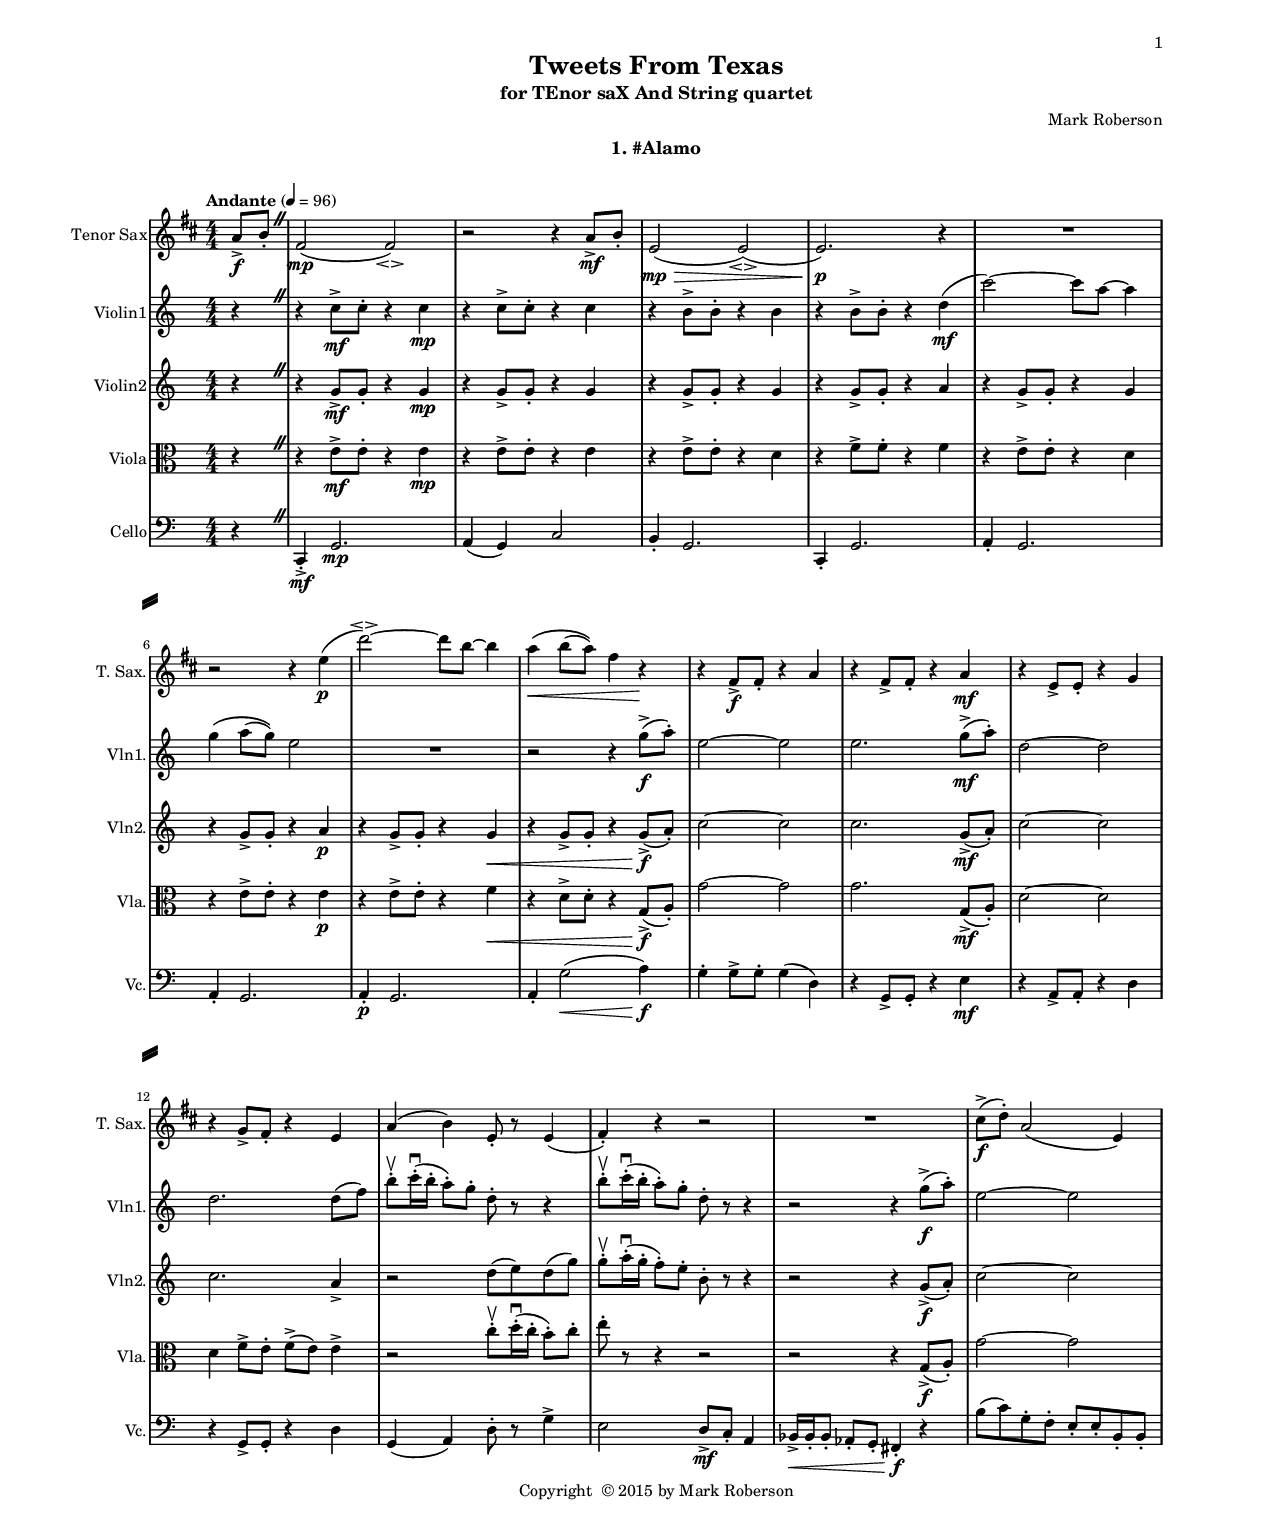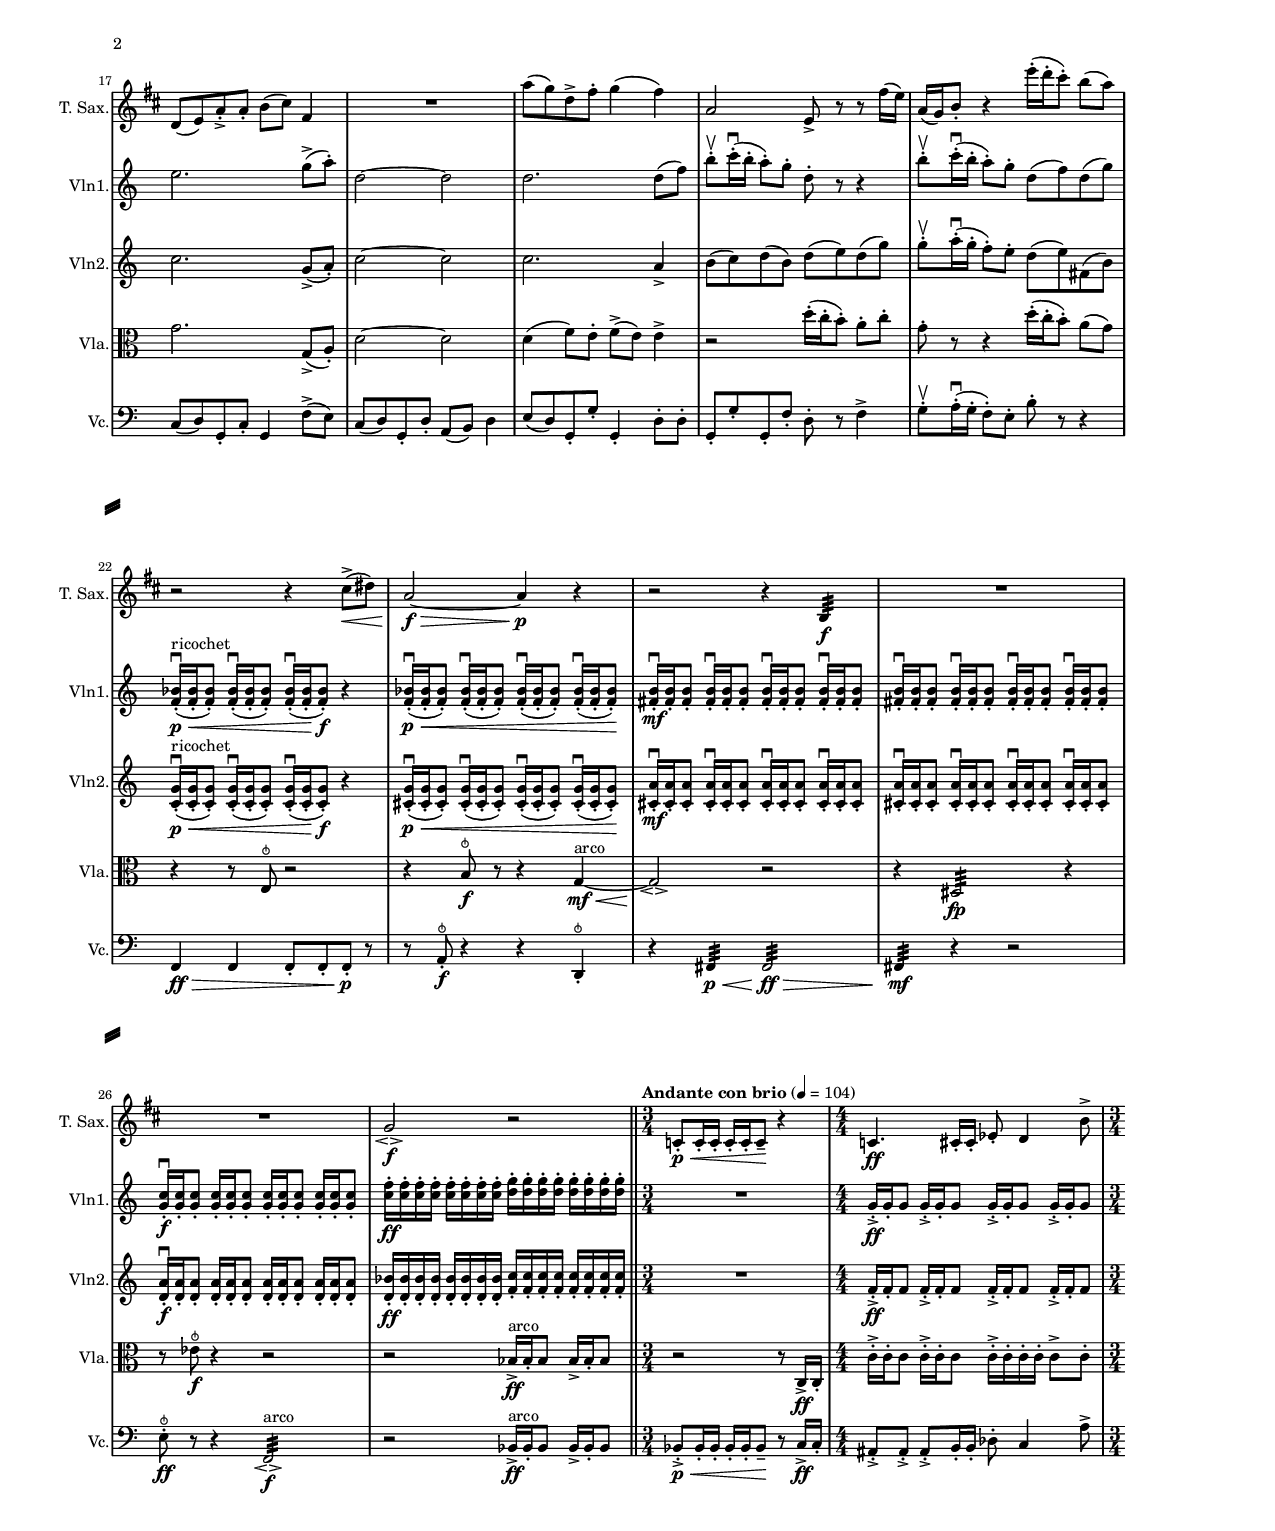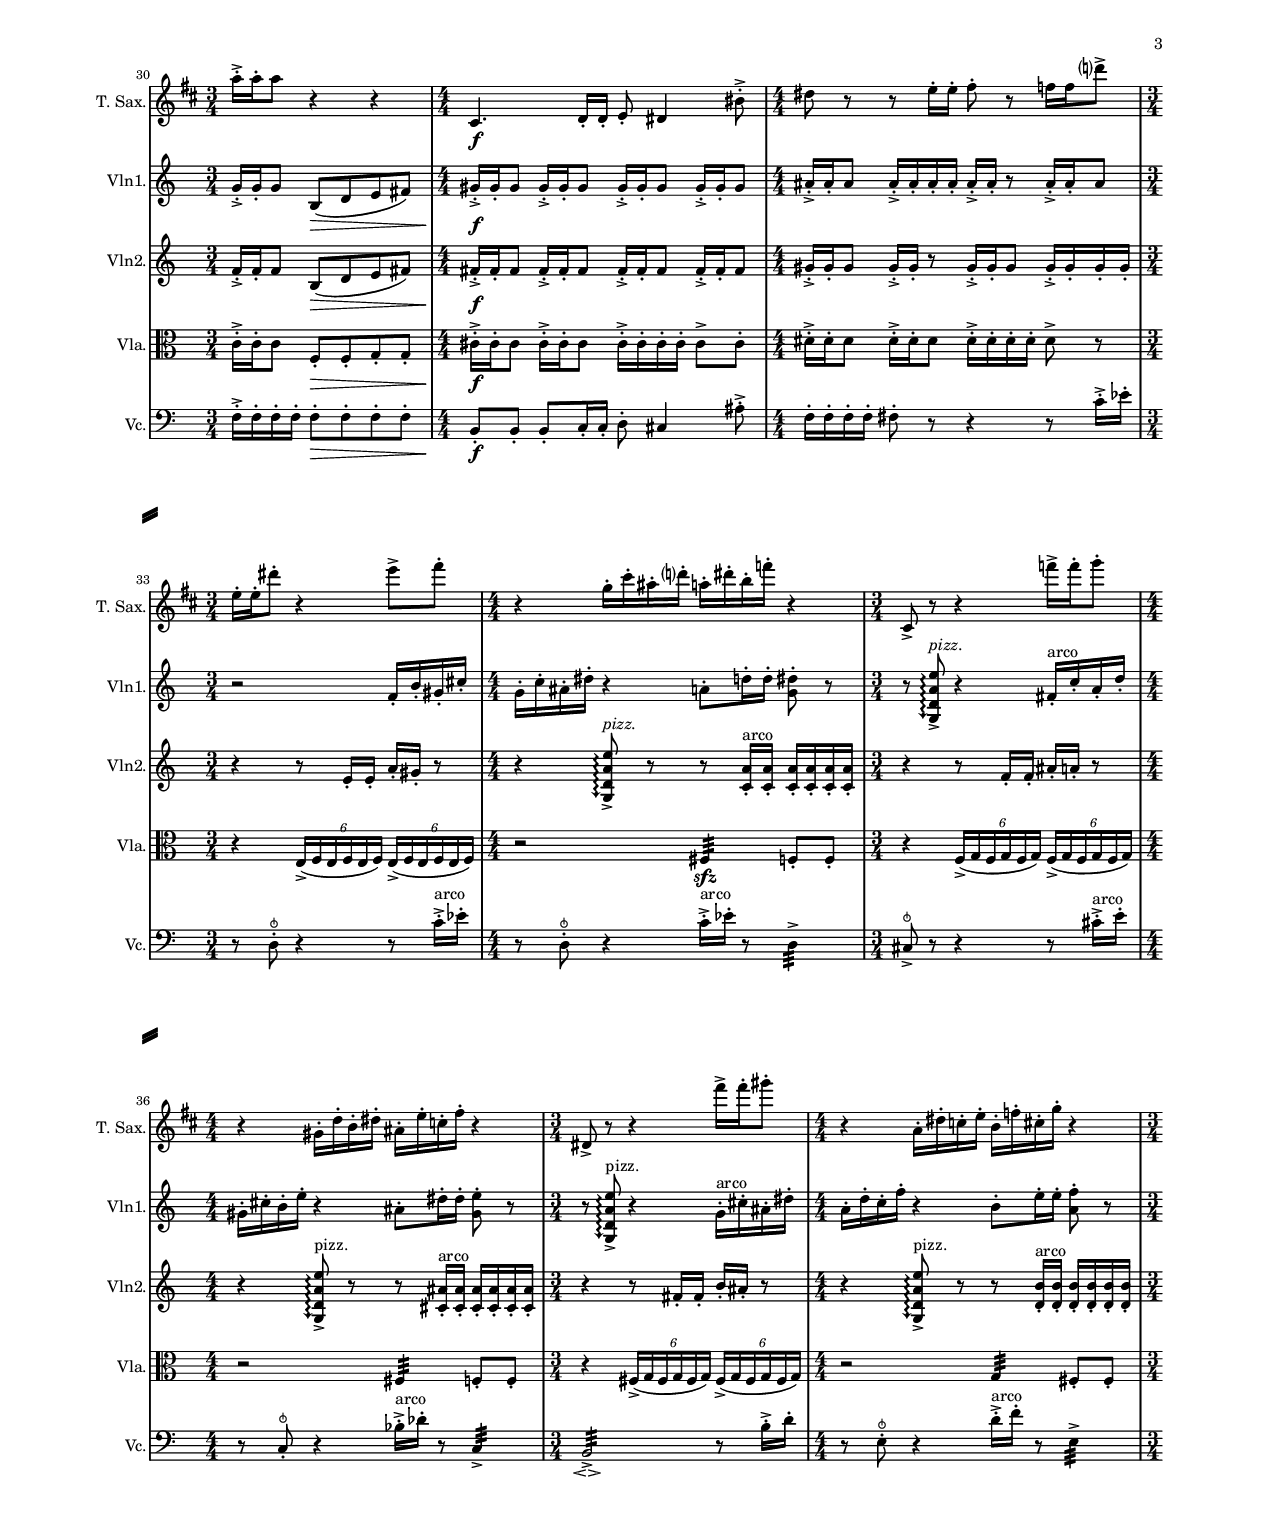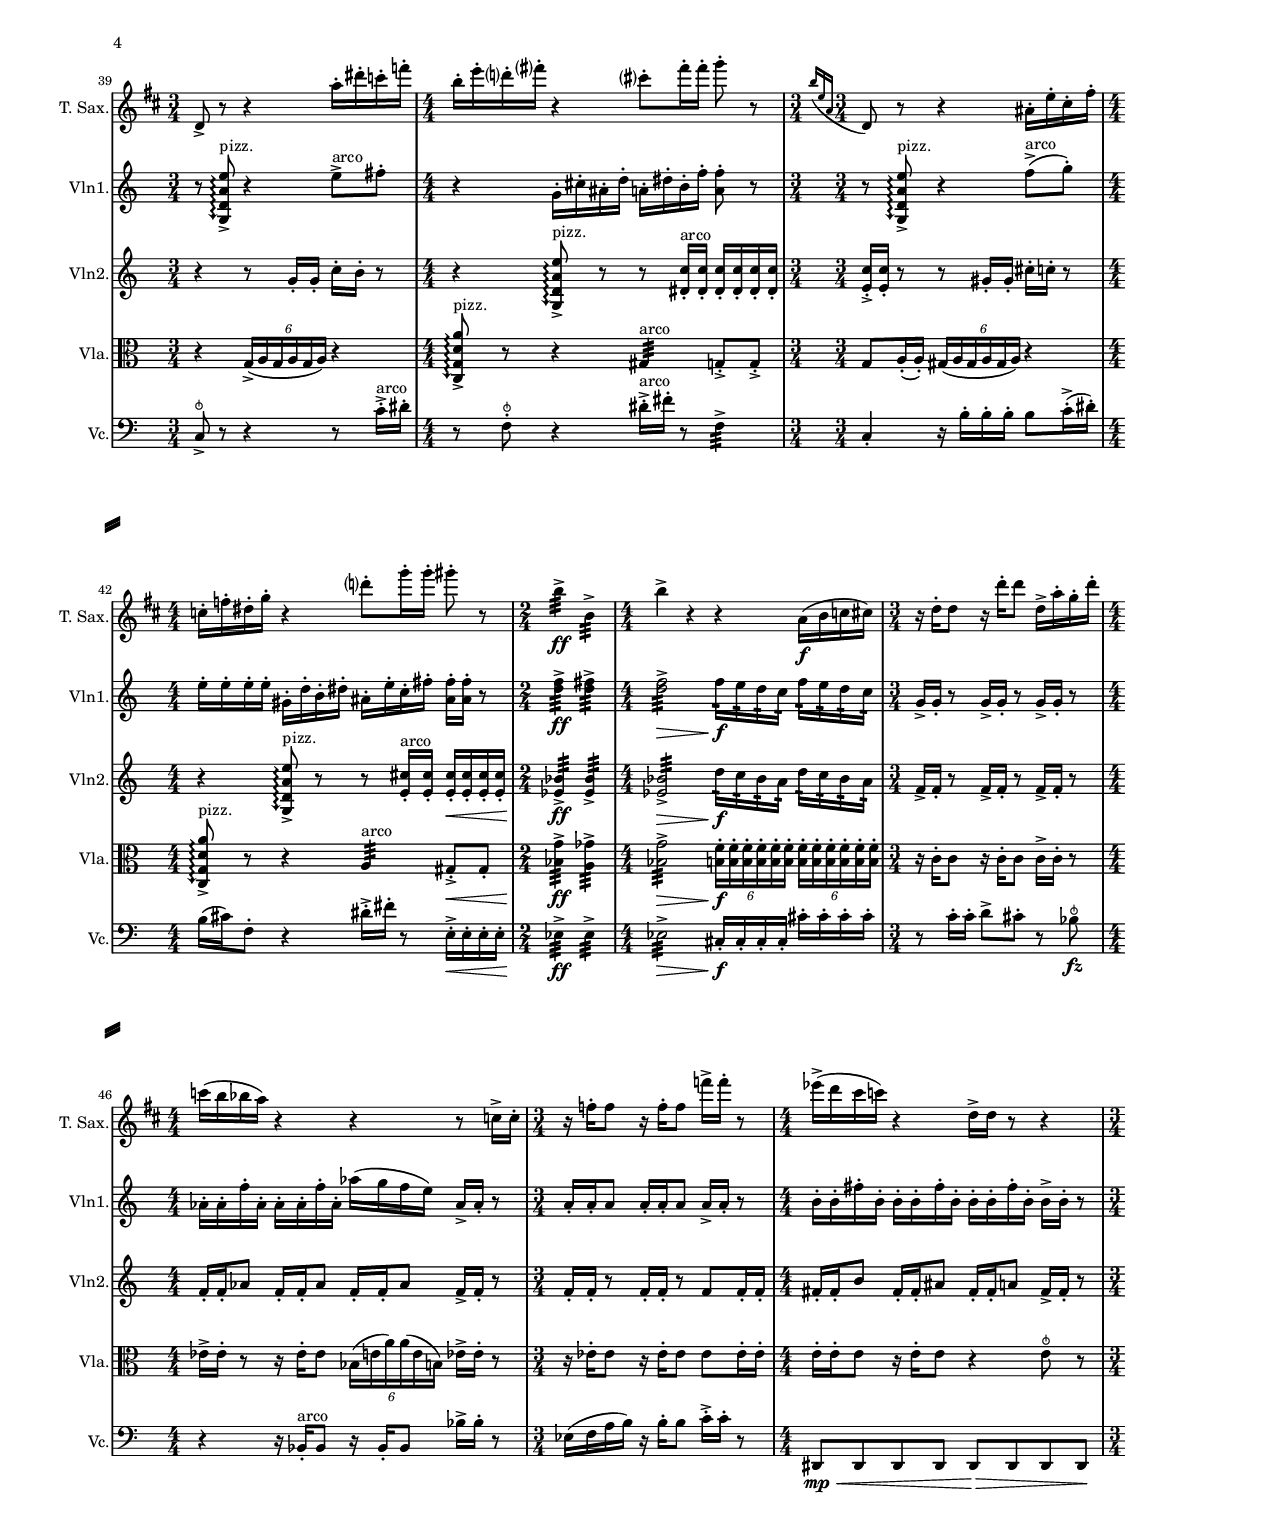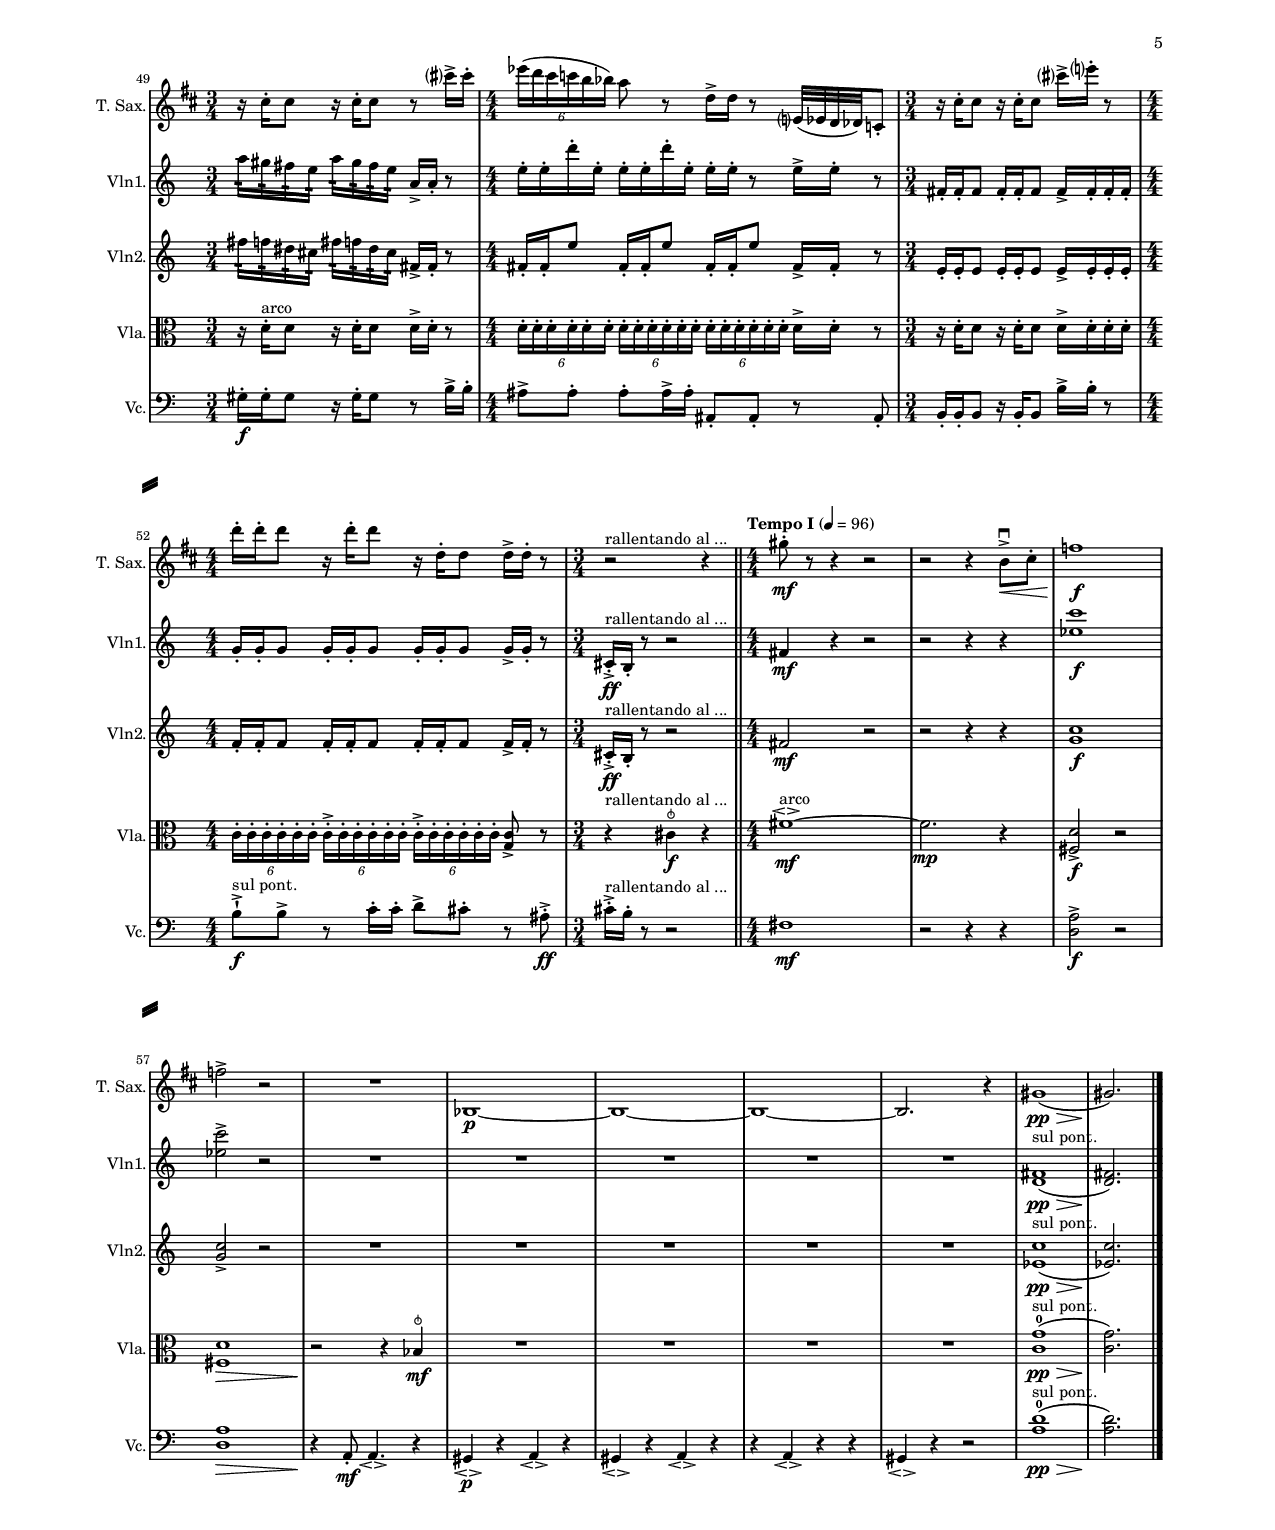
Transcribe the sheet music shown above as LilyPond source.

%=============================================
%   created by MuseScore Version: 1.3
%          Monday, July 13, 2015
%=============================================

\version "2.12.0"


#(set-default-paper-size "letter")
#(set-global-staff-size 14)

\paper {
  inner-margin = 0.75\in
  outer-margin = 0.75\in
  top-margin    = 0.5\in
  bottom-margin = 0.75\in
  indent = 0 \mm 
  ragged-last-bottom = ##f
  ragged-bottom = ##f  
  system-separator-markup = \slashSeparator 
  first-page-number = 1
  print-first-page-number = ##t  
  two-sided = ##t
  binding-offset = 0.25\in
  print-all-headers = ##t
  }

\header {
    title = "Tweets From Texas"
    subtitle = "for TEnor saX And String quartet"
    %    subtitle = "1. #Alamo"
    composer = "Mark Roberson"
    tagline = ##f
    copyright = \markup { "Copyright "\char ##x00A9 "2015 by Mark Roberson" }    
    }

ATSaxvoiceAA = \relative c'{
    \set Staff.instrumentName = #"Tenor Sax"
    \set Staff.shortInstrumentName = #"T. Sax."
    \clef treble
    %staffkeysig
    \key d \major 
    %barkeysig: 
    \key d \major 
    %bartimesig: 
    \time 4/4 
    \partial 4*1
    \override BreathingSign #'text = \markup {
      \musicglyph #"scripts.caesura.straight"
    }
    \tempo "Andante" 4 = 96  
    a'8->  \f b-.  \breathe      | % 1
    fis2( \mp fis\espressivo )      | % 2
    r r4 a8->  \mf b-.       | % 3
    e,2( \> \mp e\espressivo )(      | % 4
    e2.) \! \p r4      | % 5
    R1  | % 
    r2 r4 e'( \p      | % 7
    d'2~\espressivo ) d8 b~ b4      | % 8
    a\( \< b8( a)\) fis4 r \!     | % 9
    r fis,8->  \f fis-.  r4 a      | % 10
    r fis8->  fis-.  r4 a \mf     | % 11
    r e8->  e-.  r4 g      | % 12
    r g8->  fis-.  r4 e       | % 13
    a( b) e,8-.  r e4(      | % 14
    fis-. ) r r2      | % 15
    R1     | % 16
    cis'8-> \f ( d-. ) a2( e4)      | % 17
    d8( e) a-> -.  a-.  b( cis) fis,4      | % 18
    R1  | % 
    a'8( g) d->  fis-.  g4( fis)      | % 20
    a,2 e8->  r r fis'16( e)      | % 21
    a,( g) b8-.  r4 e'16-. ( d-.  cis8-. ) b( a)      | % 22
    r2 r4 cis,8-> ( \< dis)      | % 23
    a2~ \> \! \f a4 \! \p r      | % 24
    r2 r4 b,:32  \f      | % 25
    R1 *2  | % 
    g'2\espressivo  \f r       \bar "||"   | % 28
    %bartimesig: 
    \time 3/4 
    \tempo "Andante con brio" 4 = 104
    c,8-.  \< \p c16-.  c-.  c-.  c-.  c8--  \! r4      | % 29
    %bartimesig: 
    \time 4/4 
    c4. \ff cis16-.  cis-.  ees8-.  d4 b'8->       | % 30
    %bartimesig: 
    \time 3/4 
    a'16-> -.  a-.  a8 r4 r %bartimesig: 
    \time 3/4 
         | % 31
    %bartimesig: 
    \time 4/4 
    cis,,4. \f d16-.  d-.  e8-.  dis4 bis'8-> -.       | % 32
    %bartimesig: 
    \time 4/4 
    dis8 r r e16-.  e-.  fis8-.  r f16 f d'8->       | % 33
    %bartimesig: 
    \time 3/4 
    e,16-.  e-.  dis'8-.  r4 e8->  fis-.       | % 34
    %bartimesig: 
    \time 4/4 
    r4 g,16-.  cis-.  ais-.  d-.  a-.  dis-.  b-.  f'-.  r4      | % 35
    %bartimesig: 
    \time 3/4 
    cis,,8->  r r4 f''16->  f-.  g8-.       | % 36
    %bartimesig: 
    \time 4/4 
    r4 gis,,16-.  d'-.  b-.  dis-.  ais-.  e'-.  c-.  fis-.  r4      | % 37
    %bartimesig: 
    \time 3/4 
    dis,8->  r r4 fis''16->  fis-.  gis8-.       | % 38
    %bartimesig: 
    \time 4/4 
    r4 a,,16-.  dis-.  c-.  e-.  b-.  f'-.  cis-.  g'-.  r4      | % 39
    %bartimesig: 
    \time 3/4 
    d,8->  r r4 a''16-.  dis-.  c-.  f-.       | % 40
    %bartimesig: 
    \time 4/4 
    b,16-.  e-.  d-.  fis-.  r4 cis8-.  fis16-.  fis-.  g8-.  r      | % 41
    %bartimesig: 
    \time 3/4 
    \grace{\stemUp b,16(  [ e, a,  ]  } \stemNeutral d,8) r r4 ais'16-.  e'-.  cis-.  fis-.       | % 42
    %bartimesig: 
    \time 4/4 
    c16-.  f-.  dis-.  g-.  r4 d'8-.  g16-.  g-.  gis8-.  r      | % 43
    %bartimesig: 
    \time 2/4 
    b,4:32 ->  \ff b,:32 ->       | % 44
    %bartimesig: 
    \time 4/4 
    b'4->  r r a,16( \f b c cis)      | % 45
    %bartimesig: 
    \time 3/4 
    r16 d-.  d8 r16 d'-.  d8 d,16->  a'-.  g-.  d'-.       | % 46
    %bartimesig: 
    \time 4/4 
    c16( b bes a) r4 r r8 c,16->  c-.       | % 47
    %bartimesig: 
    \time 3/4 
    r16 f-.  f8 r16 f-.  f8 f'16->  f-.  r8      | % 48
    %bartimesig: 
    \time 4/4 
    ees16-> ( d cis c) r4 d,16->  d r8 r4      | % 49
    %bartimesig: 
    \time 3/4 
    r16 cis-.  cis8 r16 cis-.  cis8 r cis'16->  cis-.       | % 50
    %bartimesig: 
    \time 4/4 
    \times 4/6{ees16( d cis c b bes)  } a8 r d,16->  d r8 e,32( ees d des) c8-.       | % 51
    %bartimesig: 
    \time 3/4 
    r16 cis'-.  cis8 r16 cis-.  cis8 cis'16->  e-.  r8      | % 52
    %bartimesig: 
    \time 4/4 
    d16-.  d-.  d8 r16 d-.  d8 r16 d,-.  d8 d16->  d-.  r8      | % 53
    %bartimesig: 
    \time 3/4 
    r2 ^\markup {\upright  "rallentando al ..."} r4     \bar "||"      | % 54
    %bartimesig: 
    \time 4/4 
    \tempo "Tempo I" 4 = 96  
    gis8-.  \mf r r4 r2     | % 55
    r2 r4 b,8-> \downbow  \< cis-.       | % 56
    f1 \! \f      | % 57
    f2->  r      | % 58
    R1  | % 
    bes,,1~ \p      | % 60
    bes~      | % 61
    bes~      | % 62
    bes2. r4      | % 63
    gis'1( \> \pp      | % 64
    gis2.) \! \bar "|." 
}% end of last bar in partorvoice

 

AVlnvoiceBA = \relative c'{
    \set Staff.instrumentName = #"Violin1"
    \set Staff.shortInstrumentName = #"Vln1."
    \clef treble
    %staffkeysig
    \key c \major 
    %bartimesig: 
    \time 4/4 
    \partial 4*1
    \override BreathingSign #'text = \markup {
      \musicglyph #"scripts.caesura.straight"
    }
    \tempo "Andante" 4 = 96  
    r4 \breathe      | % 1
    r c'8->  \mf c-.  r4 c \mp      | % 2
    r c8->  c-.  r4 c      | % 3
    r b8->  b-.  r4 b      | % 4
    r b8->  b-.  r4 d( \mf      | % 5
    c'2~) c8 a~ a4      | % 6
    g\( a8( g)\) e2      | % 7
    R1  | % 
    r2 r4 g8-> ( \f a-. )      | % 9
    e2~ e      | % 10
    e2. g8-> ( \mf a-. )      | % 11
    d,2~ d      | % 12
    d2. d8( f)      | % 13
    b-. \upbow  c16-. \downbow ( b-.  a8-. ) g-.  d-.  r r4      | % 14
    b'8-. \upbow  c16-. \downbow ( b-.  a8-. ) g-.  d-.  r r4      | % 15
    r2 r4 g8-> ( \f a-. )      | % 16
    e2~ e      | % 17
    e2. g8-> ( a-. )      | % 18
    d,2~ d      | % 19
    d2. d8( f)      | % 20
    b-. \upbow  c16-. \downbow ( b-.  a8-. ) g-.  d-.  r r4      | % 21
    b'8-. \upbow  c16-. \downbow ( b-.  a8-. ) g-.  d( f) d( g)      | % 22
    <f, bes>16-. \downbow ( ^\markup {\upright  "ricochet"} \< \p <f bes>-.  <f bes>8-. ) <f bes>16-. \downbow ( <f bes>-.  <f bes>8-. ) <f bes>16-. \downbow ( <f bes>-.  <f bes>8-. ) \f r4      | % 23
    <f bes>16-. \downbow ( \< \p <f bes>-.  <f bes>8-. ) <f bes>16-. \downbow ( <f bes>-.  <f bes>8-. ) <f bes>16-. \downbow ( <f bes>-.  <f bes>8-. ) <f bes>16-. \downbow ( <f bes>-.  <f bes>8-. ) \!    | % 24
    <fis b>16-. \downbow  \mf <fis b>-.  <fis b>8-.  <fis b>16-. \downbow  <fis b>-.  <fis b>8-.  <fis b>16-. \downbow  <fis b>-.  <fis b>8-.  <fis b>16-. \downbow  <fis b>-.  <fis b>8-.       | % 25
    <fis b>16-. \downbow  <fis b>-.  <fis b>8-.  <fis b>16-. \downbow  <fis b>-.  <fis b>8-.  <fis b>16-. \downbow  <fis b>-.  <fis b>8-.  <fis b>16-. \downbow  <fis b>-.  <fis b>8-.       | % 26
    <g c>16-. \downbow  \f <g c>-.  <g c>8-.  <g c>16-.  <g c>-.  <g c>8-.  <g c>16-.  <g c>-.  <g c>8-.  <g c>16-.  <g c>-.  <g c>8-.       | % 27
    <c f>16-.  \ff <c f>-.  <c f>-.  <c f>-.  <c f>-.  <c f>-.  <c f>-.  <c f>-.  <d g>-.  <d g>-.  <d g>-.  <d g>-.  <d g>-.  <d g>-.  <d g>-.  <d g>-.    \bar "||"       | % 28
    %bartimesig: 
    \time 3/4 
    \tempo "Andante con brio" 4 = 104
    R2.  | % 
    %bartimesig: 
    \time 4/4 
    g,16-> -.  \ff g-.  g8 g16-> -.  g-.  g8 g16-> -.  g-.  g8 g16-> -.  g-.  g8      | % 30
    %bartimesig: 
    \time 3/4 
    g16-> -.  g-.  g8 b,( \> d e fis)  | % 31
    %bartimesig: 
    \time 4/4 
    gis16-> -.  \f gis-.  gis8 gis16-> -.  gis-.  gis8 gis16-> -.  gis-.  gis8 gis16-> -.  gis-.  gis8      | % 32
    %bartimesig: 
    \time 4/4 
    ais16-> -.  ais-.  ais8 ais16-> -.  ais-.  ais-.  ais-.  ais-> -.  ais-.  r8 ais16-> -.  ais-.  ais8      | % 33
    %bartimesig: 
    \time 3/4 
    r2 f16-.  b-.  gis-.  cis-.       | % 34
    %bartimesig: 
    \time 4/4 
    g16-.  c-.  ais-.  dis-.  r4 a8-.  d16-.  d-.  <g, dis'>8-.  r      | % 35
    %bartimesig: 
    \time 3/4 
    r8 \arpeggioArrowDown <g, d' a' e'>\arpeggio ->  ^\markup {\italic "pizz."} r4 fis'16-.  ^\markup {\upright  "arco"} c'-.  a-.  d-.       | % 36
    %bartimesig: 
    \time 4/4 
    gis,16-.  cis-.  b-.  e-.  r4 ais,8-.  dis16-.  dis-.  <gis, e'>8-.  r      | % 37
    %bartimesig: 
    \time 3/4 
    r8 \arpeggioArrowDown <g, d' a' e'>\arpeggio ->  ^\markup {\upright  "pizz."} r4 g'16-.  ^\markup {\upright  "arco"} cis-.  ais-.  dis-.       | % 38
    %bartimesig: 
    \time 4/4 
    a16-.  d-.  c-.  f-.  r4 b,8-.  e16-.  e-.  <a, f'>8-.  r      | % 39
    %bartimesig: 
    \time 3/4 
    r8 \arpeggioArrowDown <g, d' a' e'>\arpeggio ->  ^\markup {\upright  "pizz."} r4 e''8->  ^\markup {\upright  "arco"} fis-.       | % 40
    %bartimesig: 
    \time 4/4 
    r4 g,16-.  cis-.  ais-.  d-.  a-.  dis-.  b-.  f'-.  <a, f'>8-.  r      | % 41
    %bartimesig: 
    \time 3/4 
    r8 \arpeggioArrowDown <g, d' a' e'>\arpeggio ->  ^\markup {\upright  "pizz."} r4 f''8-> ( ^\markup {\upright  "arco"} g-. )      | % 42
    %bartimesig: 
    \time 4/4 
    e16-.  e-.  e-.  e-.  gis,-.  d'-.  b-.  dis-.  ais-.  e'-.  c-.  fis-. <ais, fis'>-.  <ais fis'>-.  r8      | % 43
    %bartimesig: 
    \time 2/4 
    <d f>4:32 ->  \ff <d fis>:32 ->       | % 44
    %bartimesig: 
    \time 4/4 
    <d f>2:32 -> \> f16:32 \f e: d: c: f: e: d: c:      | % 45
    %bartimesig: 
    \time 3/4 
    g16->  g-.  r8 g16->  g-.  r8 g16->  g-.  r8      | % 46
    %bartimesig: 
    \time 4/4 
    aes16-.  aes-.  f'-.  aes,-.  aes-.  aes-.  f'-.  aes,-.  aes'( g f e) aes,->  aes-.  r8      | % 47
    %bartimesig: 
    \time 3/4 
    a16-.  a-.  a8 a16-.  a-.  a8 a16->  a-.  r8      | % 48
    %bartimesig: 
    \time 4/4 
    b16-.  b-.  fis'-.  b,-.  b-.  b-.  fis'-.  b,-.  b-.  b-.  fis'-.  b,-.  b->  b-.  r8      | % 49
    %bartimesig: 
    \time 3/4 
    a'16:32 gis: fis: e: a: gis: fis: e: a,->  a-.  r8      | % 50
    %bartimesig: 
    \time 4/4 
    e'16-.  e-.  d'-.  e,-.  e-.  e-.  d'-.  e,-.  e-.  e-.  r8 e16->  e-.  r8      | % 51
    %bartimesig: 
    \time 3/4 
    fis,16-.  fis-.  fis8 fis16-.  fis-.  fis8 fis16->  fis-.  fis-.  fis-.       | % 52
    %bartimesig: 
    \time 4/4 
    g16-.  g-.  g8 g16-.  g-.  g8 g16-.  g-.  g8 g16->  g-.  r8      | % 53
    %bartimesig: 
    \time 3/4 
    cis,16-. -> \ff ^\markup {\upright  "rallentando al ..."}  b-. r8 r2  \bar "||"      | % 54
    %bartimesig: 
    \time 4/4 
    \tempo "Tempo I" 4 = 96  
    fis'4 \mf r r2      | % 55
    r2 r4 r      | % 56
    <ees' c'>1 \f      | % 57
    <ees c'>2->  r      | % 58
    R1 *5  | % 
    <d, fis>1( \> \pp ^\markup {\upright  "sul pont."}      | % 64
    <d fis>2.) \! \bar "|." 
}% end of last bar in partorvoice

 

AVlnvoiceCA = \relative c'{
    \set Staff.instrumentName = #"Violin2"
    \set Staff.shortInstrumentName = #"Vln2."
    \clef treble
    %staffkeysig
    \key c \major 
    %bartimesig: 
    \time 4/4 
    \partial 4*1
    \override BreathingSign #'text = \markup {
      \musicglyph #"scripts.caesura.straight"
    }
    \tempo "Andante" 4 = 96  
    r4 \breathe      | % 1
    r g'8->  \mf g-.  r4 g \mp      | % 2
    r g8->  g-.  r4 g      | % 3
    r g8->  g-.  r4 g      | % 4
    r g8->  g-.  r4 a      | % 5
    r g8->  g-.  r4 g      | % 6
    r g8->  g-.  r4 a \p      | % 7
    r g8->  g-.  r4 g \<     | % 8
    r g8->  g-.  r4 g8-> ( \f a-. )      | % 9
    c2~ c      | % 10
    c2. g8-> ( \mf a-. )      | % 11
    c2~ c      | % 12
    c2. a4->       | % 13
    r2 d8( e) d( g)      | % 14
    g-. \upbow  a16-. \downbow ( g-.  f8-. ) e-.  b-.  r r4      | % 15
    r2 r4 g8-> ( \f a-. )      | % 16
    c2~ c      | % 17
    c2. g8-> ( a-. )      | % 18
    c2~ c      | % 19
    c2. a4->       | % 20
    b8( c) d( b) d( e) d( g)      | % 21
    g-. \upbow  a16-. \downbow ( g-.  f8-. ) e-.  d( e) fis,( b)      | % 22
    <c, g'>16-. \downbow ( \< \p ^\markup {\upright  "ricochet"} <c g'>-.  <c g'>8-. ) <c g'>16-. \downbow ( <c g'>-.  <c g'>8-. ) <c g'>16-. \downbow ( <c g'>-.  <c g'>8-. ) \f r4      | % 23
    <cis g'>16-. \downbow ( \< \p <cis g'>-.  <cis g'>8-. ) <cis g'>16-. \downbow ( <cis g'>-.  <cis g'>8-. ) <cis g'>16-. \downbow ( <cis g'>-.  <cis g'>8-. ) <cis g'>16-. \downbow ( <cis g'>-.  <cis g'>8-. ) \!      | % 24
    <cis a'>16-. \downbow  \mf <cis a'>-.  <cis a'>8-.  <cis a'>16-. \downbow  <cis a'>-.  <cis a'>8-.  <cis a'>16-. \downbow  <cis a'>-.  <cis a'>8-.  <cis a'>16-. \downbow  <cis a'>-.  <cis a'>8-.       | % 25
    <cis a'>16-. \downbow  <cis a'>-.  <cis a'>8-.  <cis a'>16-. \downbow  <cis a'>-.  <cis a'>8-.  <cis a'>16-. \downbow  <cis a'>-.  <cis a'>8-.  <cis a'>16-. \downbow  <cis a'>-.  <cis a'>8-.       | % 26
    <d a'>16-. \downbow  \f <d a'>-.  <d a'>8-.  <d a'>16-.  <d a'>-.  <d a'>8-.  <d a'>16-.  <d a'>-.  <d a'>8-.  <d a'>16-.  <d a'>-.  <d a'>8-.       | % 27
    <d bes'>16-.  \ff <d bes'>-.  <d bes'>-.  <d bes'>-.  <d bes'>-.  <d bes'>-.  <d bes'>-.  <d bes'>-.  <f c'>-.  <f c'>-.  <f c'>-.  <f c'>-.  <f c'>-.  <f c'>-.  <f c'>-.  <f c'>-.  \bar "||"     | % 28
    %bartimesig: 
    \time 3/4 
    \tempo "Andante con brio" 4 = 104
    R2.  | % 
    %bartimesig: 
    \time 4/4 
    f16-> -.  \ff f-.  f8 f16-> -.  f-.  f8 f16-> -.  f-.  f8 f16-> -.  f-.  f8      | % 30
    %bartimesig: 
    \time 3/4 
    f16-> -.  f-.  f8 b,( \> d e fis)  | % 31
    %bartimesig: 
    \time 4/4 
    fis16-> -.  \f fis-.  fis8 fis16-> -.  fis-.  fis8 fis16-> -.  fis-.  fis8 fis16-> -.  fis-.  fis8      | % 32
    %bartimesig: 
    \time 4/4 
    gis16-> -.  gis-.  gis8 gis16-> -.  gis-.  r8 gis16-> -.  gis-.  gis8 gis16-> -.  gis-.  gis-.  gis-.       | % 33
    %bartimesig: 
    \time 3/4 
    r4 r8 e16-.  e-.  a-.  gis-.  r8      | % 34
    %bartimesig: 
    \time 4/4 
    r4 \arpeggioArrowDown <g, d' a' e'>8\arpeggio ->  ^\markup {\italic "pizz."} r r <c a'>16-.  ^\markup {\upright  "arco"} <c a'>-.  <c a'>-.  <c a'>-.  <c a'>-.  <c a'>-.       | % 35
    %bartimesig: 
    \time 3/4 
    r4 r8 f16-.  f-.  ais-.  a-.  r8      | % 36
    %bartimesig: 
    \time 4/4 
    r4 \arpeggioArrowDown <g, d' a' e'>8\arpeggio ->  ^\markup {\upright  "pizz."} r r <cis ais'>16-.  ^\markup {\upright  "arco"} <cis ais'>-.  <cis ais'>-.  <cis ais'>-.  <cis ais'>-.  <cis ais'>-.       | % 37
    %bartimesig: 
    \time 3/4 
    r4 r8 fis16-.  fis-.  b-.  ais-.  r8      | % 38
    %bartimesig: 
    \time 4/4 
    r4 \arpeggioArrowDown <g, d' a' e'>8\arpeggio ->  ^\markup {\upright  "pizz."} r r <d' b'>16-.  ^\markup {\upright  "arco"} <d b'>-.  <d b'>-.  <d b'>-.  <d b'>-.  <d b'>-.       | % 39
    %bartimesig: 
    \time 3/4 
    r4 r8 g16-.  g-.  c-.  b-.  r8      | % 40
    %bartimesig: 
    \time 4/4 
    r4 \arpeggioArrowDown <g, d' a' e'>8\arpeggio ->  ^\markup {\upright  "pizz."} r r <dis' c'>16-.  ^\markup {\upright  "arco"} <dis c'>-.  <dis c'>-.  <dis c'>-.  <dis c'>-.  <dis c'>-.       | % 41
    %bartimesig: 
    \time 3/4 
    <e c'>16-. ->  <e c'>-.  r8 r gis16-.  gis-.  cis-.  c-.  r8      | % 42
    %bartimesig: 
    \time 4/4 
    r4 \arpeggioArrowDown <g, d' a' e'>8\arpeggio ->  ^\markup {\upright  "pizz."} r r <e' cis'>16-.  ^\markup {\upright  "arco"} <e cis'>-.  <e cis'>-.  \< <e cis'>-.  <e cis'>-.  <e cis'>-.       | % 43
    %bartimesig: 
    \time 2/4 
    <ees bes'>4:32 ->  \! \ff <ees bes'>:32 ->       | % 44
    %bartimesig: 
    \time 4/4 
    <ees bes'>2:32 -> \> d'16:32 \f c: bes: a: d: c: bes: a:      | % 45
    %bartimesig: 
    \time 3/4 
    f16->  f-.  r8 f16->  f-.  r8 f16->  f-.  r8      | % 46
    %bartimesig: 
    \time 4/4 
    f16-.  f-.  aes8 f16-.  f-.  aes8 f16-.  f-.  aes8 f16->  f-.  r8      | % 47
    %bartimesig: 
    \time 3/4 
    f16-.  f-.  r8 f16-.  f-.  r8 f f16-.  f-.       | % 48
    %bartimesig: 
    \time 4/4 
    fis16-.  fis-.  b8 fis16-.  fis-.  ais8 fis16-.  fis-.  a8 fis16->  fis-.  r8      | % 49
    %bartimesig: 
    \time 3/4 
    fis'16:32 f: dis: cis: fis: f: dis: cis: fis,16->  fis-.  r8      | % 50
    %bartimesig: 
    \time 4/4 
    fis16-.  fis-.  e'8 fis,16-.  fis-.  e'8 fis,16-.  fis-.  e'8 fis,16->  fis-.  r8      | % 51
    %bartimesig: 
    \time 3/4 
    e16-.  e-.  e8 e16-.  e-.  e8 e16->  e-.  e-.  e-.       | % 52
    %bartimesig: 
    \time 4/4 
    f16-.  f-.  f8 f16-.  f-.  f8 f16-.  f-.  f8 f16->  f-.  r8      | % 53
    %bartimesig: 
    \time 3/4 
    cis16-. -> \ff ^\markup {\upright  "rallentando al ..."}  b-. r8 r2    \bar "||"      | % 54
    %bartimesig: 
    \time 4/4 
    \tempo "Tempo I" 4 = 96  
    fis'2 \mf r      | % 55
    r2 r4 r      | % 56
    <g c>1 \f      | % 57
    <g c>2->  r      | % 58
    R1 *5  | % 
    <ees c'>1( \> \pp ^\markup {\upright  "sul pont."}      | % 64
    <ees c'>2.) \! \bar "|." 
}% end of last bar in partorvoice

 

AVlavoiceDA = \relative c'{
    \set Staff.instrumentName = #"Viola"
    \set Staff.shortInstrumentName = #"Vla."
    \clef alto
    %staffkeysig
    \key c \major 
    %bartimesig: 
    \time 4/4 
    \partial 4*1
    \override BreathingSign #'text = \markup {
      \musicglyph #"scripts.caesura.straight"
    }
    \tempo "Andante" 4 = 96  
    r4 \breathe      | % 1
    r e8->  \mf e-.  r4 e \mp      | % 2
    r e8->  e-.  r4 e      | % 3
    r e8->  e-.  r4 d      | % 4
    r f8->  f-.  r4 f      | % 5
    r e8->  e-.  r4 d      | % 6
    r e8->  e-.  r4 e \p      | % 7
    r e8->  e-.  r4 f \<      | % 8
    r d8->  d-.  r4 g,8-> ( \f a-. )      | % 9
    g'2~ g      | % 10
    g2. g,8-> ( \mf a-. )      | % 11
    d2~ d      | % 12
    d4 f8->  e-.  f-> ( e) e4->       | % 13
    r2 c'8-. \upbow  d16-. \downbow ( c-.  b8-. ) c-.       | % 14
    e-.  r r4 r2      | % 15
    r r4 g,,8-> ( \f a-. )      | % 16
    g'2~ g      | % 17
    g2. g,8-> ( a-. )      | % 18
    d2~ d      | % 19
    d4( f8) e-.  f-> ( e) e4->       | % 20
    r2 d'16-. ( c-.  b8-. ) a-.  c-.       | % 21
    g-.  r r4 d'16-. ( c-.  b8-. ) a( g)      | % 22
    r4 r8 e, ^\snappizzicato r2      | % 23
    r4 b'8 ^\snappizzicato \f r r4 g~ ^\markup {\upright  "arco"} \mf \<     | % 24
    g2\espressivo \! r      | % 25
    r4 dis2:32  \fp  r4      | % 26
    r8 ees' ^\snappizzicato \f r4 r2   | % 27
    r bes16->  ^\markup {\upright  "arco"} \ff bes-.  bes8 bes16->  bes-.  bes8        \bar "||"     | % 28
    %bartimesig: 
    \time 3/4 
    \tempo "Andante con brio" 4 = 104
    r2 r8 c,16->  \ff c-.       | % 29
    %bartimesig: 
    \time 4/4 
    c'16-> -.  c-.  c8 c16-> -.  c-.  c8 c16-> -.  c-.  c-.  c-.  c8->  c-.       | % 30
    %bartimesig: 
    \time 3/4 
    c16-> -.  c-.  c8 f,-. \> f-.  g-.  g-.     | % 31
    %bartimesig: 
    \time 4/4 
    cis16-> -. \f cis-.  cis8 cis16-> -.  cis-.  cis8 cis16-> -.  cis-.  cis-.  cis-.  cis8->  cis-.       | % 32
    %bartimesig: 
    \time 4/4 
    dis16-> -.  dis-.  dis8 dis16-> -.  dis-.  dis8 dis16-> -.  dis-.  dis-.  dis-.  dis8->  r      | % 33
    %bartimesig: 
    \time 3/4 
    r4 \times 4/6{e,16-> ( f e  f e f)  } \times 4/6{e-> ( f e f e f)  }      | % 34
    %bartimesig: 
    \time 4/4 
    r2 fis4:32  \sfz  f8-.  f-.       | % 35
    %bartimesig: 
    \time 3/4 
    r4 \times 4/6{f16-> ( g f g f g)  } \times 4/6{f-> ( g f g f g)  }      | % 36
    %bartimesig: 
    \time 4/4 
    r2 fis4:32  f8-.  f-.       | % 37
    %bartimesig: 
    \time 3/4 
    r4 \times 4/6{fis16-> ( g fis g fis g)  } \times 4/6{fis-> ( g fis g fis g)  }      | % 38
    %bartimesig: 
    \time 4/4 
    r2 g4:32  fis8-.  fis-.       | % 39
    %bartimesig: 
    \time 3/4 
    r4 \times 4/6{g16-> ( a g a g a)  } r4      | % 40
    %bartimesig: 
    \time 4/4 
    \arpeggioArrowDown <c, g' d' a'>8\arpeggio ->  ^\markup {\upright  "pizz."} r r4 gis':32  ^\markup {\upright  "arco"} g8-. ->  g-. ->       | % 41
    %bartimesig: 
    \time 3/4 
    g8 a16-. ( a-. ) \times 4/6{gis16( a gis a gis a)  } r4      | % 42
    %bartimesig: 
    \time 4/4 
    \arpeggioArrowDown <c, g' d' a'>8\arpeggio ->  ^\markup {\upright  "pizz."} r r4 a':32  ^\markup {\upright  "arco"} gis8-. ->  \< gis-.       | % 43
    %bartimesig: 
    \time 2/4 
    <bes g'>4:32 -> \ff <a ges'>:32 ->       | % 44
    %bartimesig: 
    \time 4/4 
    <bes g'>2:32 -> \> \times 4/6{<b f'>16-. \f <b f'>-.  <b f'>-.  <b f'>-.  <b f'>-.  <b f'>-.   } \times 4/6{<b f'>-.  <b f'>-.  <b f'>-.  <b f'>-.  <b f'>-.  <b f'>-.   }      | % 45
    %bartimesig: 
    \time 3/4 
    r16 c-.  c8 r16 c-.  c8 c16->  c-.  r8      | % 46
    %bartimesig: 
    \time 4/4 
    ees16->  ees-.  r8 r16 ees-.  ees8 \times 4/6{bes16( e a) a( e b)  } ees16->  ees-.  r8      | % 47
    %bartimesig: 
    \time 3/4 
    r16 ees-.  ees8 r16 ees-.  ees8 ees ees16-.  ees-.       | % 48
    %bartimesig: 
    \time 4/4 
    e16-.  e-.  e8 r16 e-.  e8 r4 e8 ^\snappizzicato r      | % 49
    %bartimesig: 
    \time 3/4 
    r16 d-.  ^\markup {\upright  "arco"} d8 r16 d-.  d8 d16->  d-.  r8      | % 50
    %bartimesig: 
    \time 4/4 
    \times 4/6{d16-.  d-.  d-.  d-.  d-.  d-. } \times 4/6{d-.  d-.  d-.  d-.  d-.  d-.   } \times 4/6{d-.  d-.  d-.  d-.  d-.  d-.   } d16->  d-.  r8      | % 51
    %bartimesig: 
    \time 3/4 
    r16 d-.  d8 r16 d-.  d8 d16->  d-.  d-.  d-.       | % 52
    %bartimesig: 
    \time 4/4 
    \times 4/6{c16-.  c-.  c-.  c-.  c-.  c-.   } \times 4/6{c-. ->  c-.  c-.  c-.  c-.  c-.   } \times 4/6{c-. ->  c-.  c-.  c-.  c-.  c-.   } <g c>8->  r      | % 53
    %bartimesig: 
    \time 3/4 
    r4 ^\markup {\upright  "rallentando al ..."} cis ^\snappizzicato \f r    \bar "||"      | % 54
    %bartimesig: 
    \time 4/4 
    \tempo "Tempo I" 4 = 96  
    fis1~\espressivo  \mf ^\markup {\upright  "arco"}      | % 55
    fis2. \mp r4      | % 56
    <fis, d'>2->  \f r      | % 57
    <fis d'>1 \>      | % 58
    r2 \! r4 bes ^\snappizzicato \mf      | % 59
    R1 *4  | % 
    <c g'-0 >1( \> \pp ^\markup {\upright  "sul pont."}      | % 64
    <c g'>2.) \! \bar "|." 
}% end of last bar in partorvoice

 

AVlcvoiceEA = \relative c{
    \set Staff.instrumentName = #"Cello"
    \set Staff.shortInstrumentName = #"Vc."
    \clef bass
    %staffkeysig
    \key c \major 
    %bartimesig: 
    \time 4/4 
    \partial 4*1
    \override BreathingSign #'text = \markup {
      \musicglyph #"scripts.caesura.straight"
    }
    \tempo "Andante" 4 = 96  
    r4 \breathe      | % 1
    c,-. ->  \mf g'2. \mp      | % 2
    a4( g) c2      | % 3
    b4-.  g2.      | % 4
    c,4-.  g'2.      | % 5
    a4-.  g2.      | % 6
    a4-.  g2.      | % 7
    a4-.  \p g2.      | % 8
    a4-.  g'2( \< a4) \! \f      | % 9
    g-.  g8-> g-. g4( d)      | % 10
    r g,8->  g-.  r4 e' \mf      | % 11
    r a,8->  a-.  r4 d      | % 12
    r g,8->  g-.  r4 d'      | % 13
    g,( a) d8-.  r g4->       | % 14
    e2 d8->  \mf c-.  a4      | % 15
    bes16-> \< bes-.  bes8-.  aes-.  g-.  fis4-.  \f r      | % 16
    b'8( c)  g-.  f-.  e-.  e-.  b-.  b-.       | % 17
    c(  d)  g,-.  c-.  g4  f'8-> ( e)      | % 18
    c( d) g,-.  d'-.  a( b) d4      | % 19
    e8( d) g,-.  g'-.  g,4-.  d'8-.  d-.       | % 20
    g,-.  g'-.  g,-.  f'-.  d-.  r f4->       | % 21
    g8-. \upbow  a16-. \downbow ( g-.  f8-. ) e-.  b'-.  r r4      | % 22
    f, \> \ff f f8-.  f-.  f-. \p  r      | % 23
    r a-.  ^\snappizzicato \f r4 r d,-.  ^\snappizzicato      | % 24
    r fis:32  \< \p  fis2:32  \! \> \ff      | % 25
    fis4:32  \! \mf r r2      | % 26
    e'8-.  ^\snappizzicato \ff r r4 f,2:32 \espressivo  ^\markup {\upright  "arco"} \f      | % 27
    r bes16->  ^\markup {\upright  "arco"} \ff bes-.  bes8 bes16->  bes-.  bes8       \bar "||"      | % 28
    %bartimesig: 
    \time 3/4 
    \tempo "Andante con brio" 4 = 104
    bes8-. ->  \< \p bes16-.  bes-.  bes-.  bes-.  bes8--  \! r c16->  \ff c-.       | % 29
    %bartimesig: 
    \time 4/4 
    ais8-. ->  ais-. ->  ais-. ->  b16-.  b-.  des8-.  c4 a'8->       | % 30
    %bartimesig: 
    \time 3/4 
    f16-. ->  f-.  f-.  f-.  f8-. \> f-.  f-.  f-.  %bartimesig: | % 31
    %bartimesig: 
    \time 4/4 
    b,8-.  \f b-.  b-.  c16-.  c-.  d8-.  cis4 ais'8-> -.       | % 32
    %bartimesig: 
    \time 4/4 
    f16-.  f-.  f-.  f-.  fis8-.  r r4 r8 c'16-. ->  ees-.       | % 33
    %bartimesig: 
    \time 3/4 
    r8 d,-.  ^\snappizzicato r4 r8 c'16-. ->  ^\markup {\upright  "arco"} ees-.       | % 34
    %bartimesig: 
    \time 4/4 
    r8 d,-.  ^\snappizzicato r4 c'16-. ->  ^\markup {\upright  "arco"} ees-.  r8 d,4:32 ->       | % 35
    %bartimesig: 
    \time 3/4 
    cis8->  ^\snappizzicato r r4 r8 cis'16-. ->  ^\markup {\upright  "arco"} e-.       | % 36
    %bartimesig: 
    \time 4/4 
    r8 c,-.  ^\snappizzicato r4 bes'16-. ->  ^\markup {\upright  "arco"} des-.  r8 c,4:32 ->       | % 37
    %bartimesig: 
    \time 3/4 
    b2:32->\espressivo  r8 b'16-. ->  d-.       | % 38
    %bartimesig: 
    \time 4/4 
    r8 e,-.  ^\snappizzicato r4 d'16-. ->  ^\markup {\upright  "arco"} f-.  r8 e,4:32 ->       | % 39
    %bartimesig: 
    \time 3/4 
    c8->  ^\snappizzicato r r4 r8 c'16-. ->  ^\markup {\upright  "arco"} dis-.       | % 40
    %bartimesig: 
    \time 4/4 
    r8 f,-.  ^\snappizzicato r4 dis'16-. ->  ^\markup {\upright  "arco"} fis-.  r8 f,4:32 ->       | % 41
    %bartimesig: 
    \time 3/4 
    c4-.  r16 b'-.  b-.  b-.  b8 c16-. -> ( dis-. )      | % 42
    %bartimesig: 
    \time 4/4 
    b16( cis) f,8-.  r4 dis'16-. ->  fis-.  r8 e,16-> -.  \< e-.  e-.  e-.       | % 43
    %bartimesig: 
    \time 2/4 
    ees4:32 ->  \ff ees:32 ->       | % 44
    %bartimesig: 
    \time 4/4 
    ees2:32 -> \> cis16-. \f cis-.  cis-.  cis-.  cis'-.  cis-.  cis-.  cis-.       | % 45
    %bartimesig: 
    \time 3/4 
    r8 c16-.  c-.  d8->  cis-.  r bes ^\snappizzicato \fz      | % 46
    %bartimesig: 
    \time 4/4 
    r4 r16 bes,-.  ^\markup {\upright  "arco"} bes8 r16 bes-.  bes8 bes'16->  bes-.  r8      | % 47
    %bartimesig: 
    \time 3/4 
    ees,16( f a b) r b-.  b8 c16-. ->  c-.  r8      | % 48
    %bartimesig: 
    \time 4/4 
    dis,,8 \< \mp dis dis dis dis \> dis dis dis \!      | % 49
    %bartimesig: 
    \time 3/4 
    gis'16-.  \f gis-.  gis8 r16 gis-.  gis8 r b16->  b-.       | % 50
    %bartimesig: 
    \time 4/4 
    ais8->  ais-.  ais-.  ais16->  ais-.  ais,8-.  ais-.  r ais-.       | % 51
    %bartimesig: 
    \time 3/4 
    b16-.  b-.  b8 r16 b-.  b8 b'16->  b-.  r8      | % 52
    %bartimesig: 
    \time 4/4 
    b8-| ->  ^\markup {\upright  "sul pont."} \f b->  r c16-.  c-.  d8->  cis-.  r ais-> -.  \ff      | % 53
    %bartimesig: 
    \time 3/4 
    cis16-. -> ^\markup {\upright  "rallentando al ..."}   b-. r8 r2    \bar "||"      | % 54
    %bartimesig: 
    \time 4/4 
    \tempo "Tempo I" 4 = 96  
    fis1 \mf      | % 55
    r2 r4 r      | % 56
    <d a'>2->  \f r      | % 57
    <d a'>1 \>      | % 58
    r4 \! a8-. \mf a4.\espressivo  r4      | % 59
    gis\espressivo  \p r a\espressivo  r      | % 60
    gis\espressivo  r a\espressivo  r      | % 61
    r a\espressivo  r r      | % 62
    gis\espressivo  r r2      | % 63
    <a' d-0 >1( \> \pp ^\markup {\upright  "sul pont."}      | % 64
    <a d>2.) \! \bar "|." 
}% end of last bar in partorvoice


\score { 
    << 
        \context Staff = ATSaxpartA << 
            \context Voice = ATSaxvoiceAA \ATSaxvoiceAA
        >>


        \context Staff = AVlnpartB << 
            \context Voice = AVlnvoiceBA \AVlnvoiceBA
        >>


        \context Staff = AVlnpartC << 
            \context Voice = AVlnvoiceCA \AVlnvoiceCA
        >>


        \context Staff = AVlapartD << 
            \context Voice = AVlavoiceDA \AVlavoiceDA
        >>


        \context Staff = AVlcpartE << 
            \context Voice = AVlcvoiceEA \AVlcvoiceEA
        >>




      \set Score.skipBars = ##t
       #(set-accidental-style 'modern-cautionary)
      \set Score.markFormatter = #format-mark-box-letters %%boxed rehearsal-marks
       \override Score.TimeSignature #'style = #'() %%makes timesigs always numerical
      %% remove previous line to get cut-time/alla breve or common time 
       \override Score.TrillSpanner #'(bound-details right padding) = #-2
  >>

  %% Boosey and Hawkes, and Peters, have barlines spanning all staff-groups in a score,
  %% Eulenburg and Philharmonia, like Lilypond, have no barlines between staffgroups.
  %% If you want the Eulenburg/Lilypond style, comment out the following line:
  \layout {\context {\Score \consists Span_bar_engraver}}
  \header {
    title = " "
    subtitle = "1. #Alamo"
    composer = " "
  }    
}%% end of score-block 
